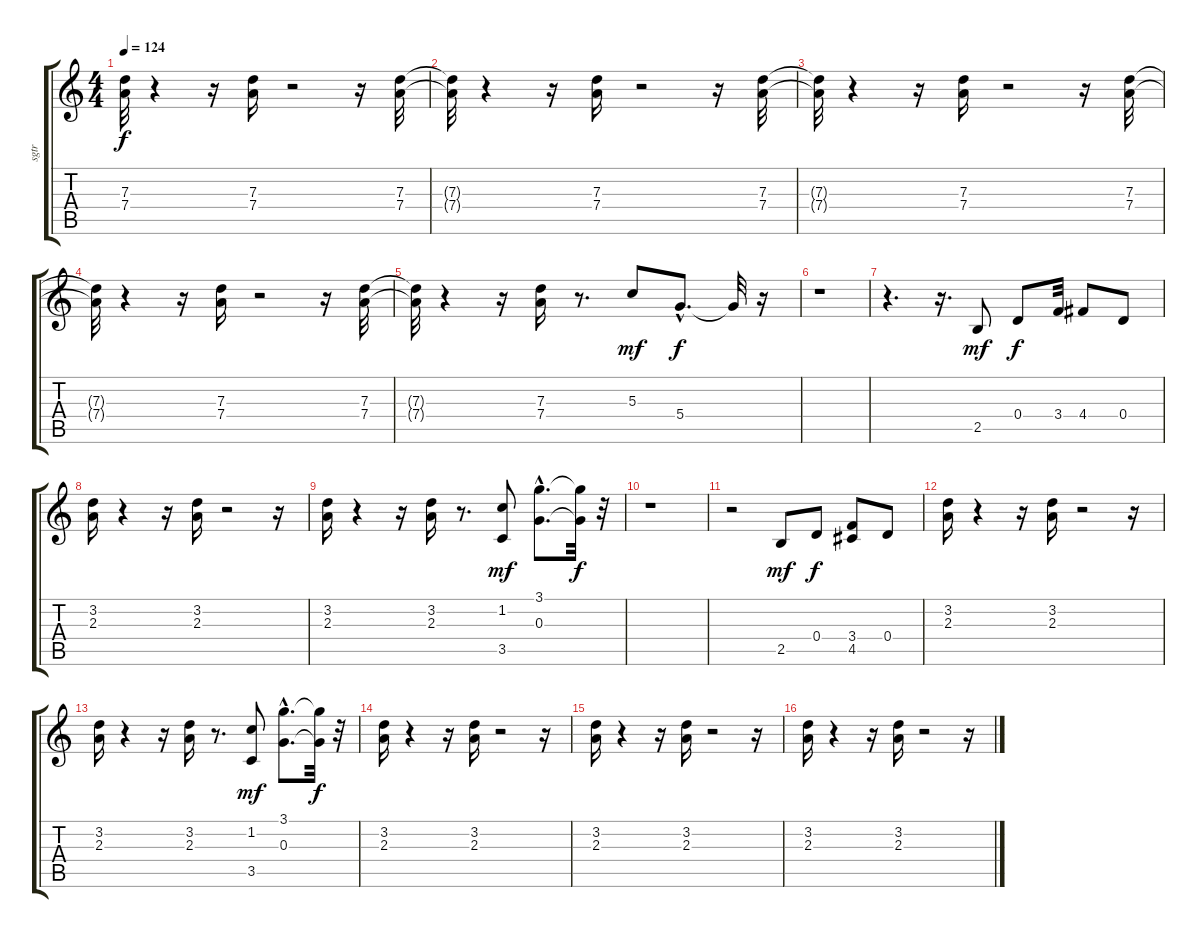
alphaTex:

\track ("sgtr" "sgtr") {instrument distortionguitar}
\staff {score tabs}
\tuning (E4 B3 G3 D3 A2 E2) {hide}
\ts (4 4)
\tempo 124
\clef g2
\ks c
(7.3{t} 7.4{t}).32{dy f} r.4 r.16 (7.3 7.4).16 r.2 r.16 (7.3 7.4).32 |
(7.3{t} 7.4{t}).32 r.4 r.16 (7.3 7.4).16 r.2 r.16 (7.3 7.4).32 |
(7.3{t} 7.4{t}).32 r.4 r.16 (7.3 7.4).16 r.2 r.16 (7.3 7.4).32 |
(7.3{t} 7.4{t}).32 r.4 r.16 (7.3 7.4).16 r.2 r.16 (7.3 7.4).32 |
(7.3{t} 7.4{t}).32 r.4 r.16 (7.3 7.4).16 r.8{d} 5.3.8{dy mf} 5.4{hac}.8{d dy f} 5.4{t}.32 r.16 |
r.1 |
r.4{d} r.16{d} 2.5.8{dy mf} 0.4.8{dy f} 3.4.32 4.4.8 0.4.8 |
(3.2 2.3).16 r.4 r.16 (3.2 2.3).16 r.2 r.16 |
(3.2 2.3).16 r.4 r.16 (3.2 2.3).16 r.8{d} (1.2 3.5).8{dy mf} (3.1{hac} 0.3{hac}).8{d} (3.1{t} 0.3{t}).32{dy f} r.32 |
r.1 |
r.2 2.5.8{dy mf} 0.4.8{dy f} (3.4 4.5).8 0.4.8 |
(3.2 2.3).16 r.4 r.16 (3.2 2.3).16 r.2 r.16 |
(3.2 2.3).16 r.4 r.16 (3.2 2.3).16 r.8{d} (1.2 3.5).8{dy mf} (3.1{hac} 0.3{hac}).8{d} (3.1{t} 0.3{t}).32{dy f} r.32 |
(3.2 2.3).16 r.4 r.16 (3.2 2.3).16 r.2 r.16 |
(3.2 2.3).16 r.4 r.16 (3.2 2.3).16 r.2 r.16 |
(3.2 2.3).16 r.4 r.16 (3.2 2.3).16 r.2 r.16
